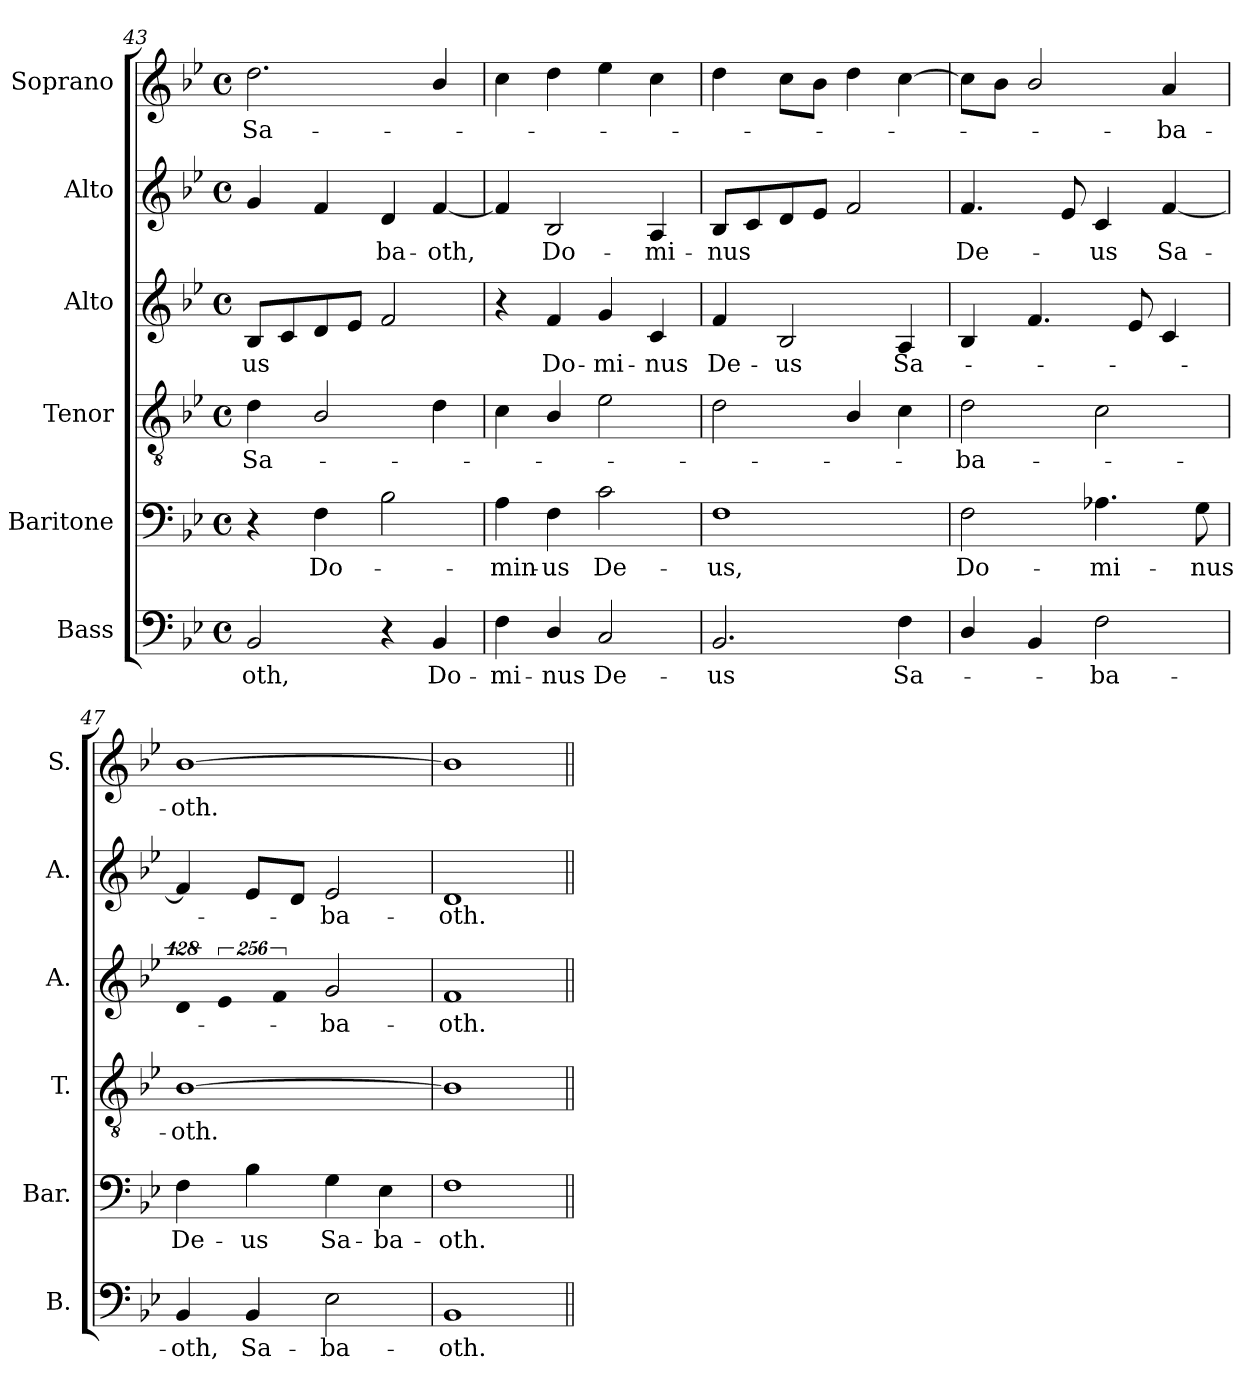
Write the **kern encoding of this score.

**kern	**text	**kern	**text	**kern	**text	**kern	**text	**kern	**text	**kern	**text
*part6	*part6	*part5	*part5	*part4	*part4	*part3	*part3	*part2	*part2	*part1	*part1
*staff6	*staff6	*staff5	*staff5	*staff4	*staff4	*staff3	*staff3	*staff2	*staff2	*staff1	*staff1
*I"Bass	*	*I"Baritone	*	*I"Tenor	*	*I"Alto	*	*I"Alto	*	*I"Soprano	*
*I'B.	*	*I'Bar.	*	*I'T.	*	*I'A.	*	*I'A.	*	*I'S.	*
*clefF4	*	*clefF4	*	*clefGv2	*	*clefG2	*	*clefG2	*	*clefG2	*
*	*	*	*	*ITrd7c12	*	*	*	*	*	*	*
*k[b-e-]	*	*k[b-e-]	*	*k[b-e-]	*	*k[b-e-]	*	*k[b-e-]	*	*k[b-e-]	*
*B-:	*	*B-:	*	*B-:	*	*B-:	*	*B-:	*	*B-:	*
*M4/4	*	*M4/4	*	*M4/4	*	*M4/4	*	*M4/4	*	*M4/4	*
*met(c)	*	*met(c)	*	*met(c)	*	*met(c)	*	*met(c)	*	*met(c)	*
=43	=43	=43	=43	=43	=43	=43	=43	=43	=43	=43	=43
!	!LO:LY:b:color=#000000	!	!	!	!	!	!	!	!	!	!
!	!	!	!	!	!LO:LY:b:color=#000000	!	!	!	!	!	!
!	!	!	!	!	!	!	!LO:LY:b:color=#000000	!	!	!	!
!	!	!	!	!	!	!	!	!	!	!	!LO:LY:b:color=#000000
2BB-i/	-oth,	4r	.	4Di\	Sa-	8B-i/L	-us	4gi/	.	2.ddi\	Sa-
.	.	.	.	.	.	8ci/	.	.	.	.	.
!	!	!	!LO:LY:b:color=#000000	!	!	!	!	!	!	!	!
.	.	4Fi\	Do-	2BB-i/	.	8di/	.	4fi/	.	.	.
.	.	.	.	.	.	8e-i/J	.	.	.	.	.
!	!	!	!	!	!	!	!	!	!LO:LY:b:color=#000000	!	!
4r	.	2B-i\	.	.	.	2fi/	.	4di/	-ba-	.	.
!	!LO:LY:b:color=#000000	!	!	!	!	!	!	!	!	!	!
!	!	!	!	!	!	!	!	!	!LO:LY:b:color=#000000	!	!
4BB-i/	Do-	.	.	4Di\	.	.	.	[4fi/	-oth,	4b-i/	.
=44	=44	=44	=44	=44	=44	=44	=44	=44	=44	=44	=44
!	!LO:LY:b:color=#000000	!	!	!	!	!	!	!	!	!	!
!	!	!	!LO:LY:b:color=#000000	!	!	!	!	!	!	!	!
4Fi\	-mi-	4Ai\	-min-	4Ci\	.	4r	.	4fi/]	.	4cci\	.
!	!LO:LY:b:color=#000000	!	!	!	!	!	!	!	!	!	!
!	!	!	!LO:LY:b:color=#000000	!	!	!	!	!	!	!	!
!	!	!	!	!	!	!	!LO:LY:b:color=#000000	!	!	!	!
!	!	!	!	!	!	!	!	!	!LO:LY:b:color=#000000	!	!
4Di/	-nus	4Fi\	-us	4BB-i/	.	4fi/	Do-	2B-i/	Do-	4ddi\	.
!	!LO:LY:b:color=#000000	!	!	!	!	!	!	!	!	!	!
!	!	!	!LO:LY:b:color=#000000	!	!	!	!	!	!	!	!
!	!	!	!	!	!	!	!LO:LY:b:color=#000000	!	!	!	!
2Ci/	De-	2ci\	De-	2E-i\	.	4gi/	-mi-	.	.	4ee-i\	.
!	!	!	!	!	!	!	!LO:LY:b:color=#000000	!	!	!	!
!	!	!	!	!	!	!	!	!	!LO:LY:b:color=#000000	!	!
.	.	.	.	.	.	4ci/	-nus	4Ai/	-mi-	4cci\	.
!!LO:PB:g=z
=45	=45	=45	=45	=45	=45	=45	=45	=45	=45	=45	=45
!	!LO:LY:b:color=#000000	!	!	!	!	!	!	!	!	!	!
!	!	!	!LO:LY:b:color=#000000	!	!	!	!	!	!	!	!
!	!	!	!	!	!	!	!LO:LY:b:color=#000000	!	!	!	!
!	!	!	!	!	!	!	!	!	!LO:LY:b:color=#000000	!	!
2.BB-i/	-us	1Fi	-us,	2Di\	.	4fi/	De-	8B-i/L	-nus	4ddi\	.
.	.	.	.	.	.	.	.	8ci/	.	.	.
!	!	!	!	!	!	!	!LO:LY:b:color=#000000	!	!	!	!
.	.	.	.	.	.	2B-i/	-us	8di/	.	8cci\L	.
.	.	.	.	.	.	.	.	8e-i/J	.	8b-i\J	.
.	.	.	.	4BB-i/	.	.	.	2fi/	.	4ddi\	.
!	!LO:LY:b:color=#000000	!	!	!	!	!	!	!	!	!	!
!	!	!	!	!	!	!	!LO:LY:b:color=#000000	!	!	!	!
4Fi\	Sa-	.	.	4Ci\	.	4Ai/	Sa-	.	.	[4cci\	.
=46	=46	=46	=46	=46	=46	=46	=46	=46	=46	=46	=46
!	!	!	!LO:LY:b:color=#000000	!	!	!	!	!	!	!	!
!	!	!	!	!	!LO:LY:b:color=#000000	!	!	!	!	!	!
!	!	!	!	!	!	!	!	!	!LO:LY:b:color=#000000	!	!
4Di/	.	2Fi\	Do-	2Di\	-ba-	4B-i/	.	4.fi/	De-	8cci\L]	.
.	.	.	.	.	.	.	.	.	.	8b-i\J	.
4BB-i/	.	.	.	.	.	4.fi/	.	.	.	2b-i/	.
.	.	.	.	.	.	.	.	8e-i/	.	.	.
!	!LO:LY:b:color=#000000	!	!	!	!	!	!	!	!	!	!
!	!	!	!LO:LY:b:color=#000000	!	!	!	!	!	!	!	!
!	!	!	!	!	!	!	!	!	!LO:LY:b:color=#000000	!	!
2Fi\	-ba-	4.A-i\	-mi-	2Ci\	.	.	.	4ci/	-us	.	.
.	.	.	.	.	.	8e-i/	.	.	.	.	.
!	!	!	!	!	!	!	!	!	!LO:LY:b:color=#000000	!	!
!	!	!	!	!	!	!	!	!	!	!	!LO:LY:b:color=#000000
.	.	.	.	.	.	4ci/	.	[4fi/	Sa-	4ai/	-ba-
!	!	!	!LO:LY:b:color=#000000	!	!	!	!	!	!	!	!
.	.	8Gi\	-nus	.	.	.	.	.	.	.	.
=47	=47	=47	=47	=47	=47	=47	=47	=47	=47	=47	=47
!	!LO:LY:b:color=#000000	!	!	!	!	!	!	!	!	!	!
!	!	!	!LO:LY:b:color=#000000	!	!	!	!	!	!	!	!
!	!	!	!	!	!LO:LY:b:color=#000000	!LO:N:vis=4	!	!	!	!	!
!	!	!	!	!	!	!	!	!	!	!	!LO:LY:b:color=#000000
4BB-i/	-oth,	4Fi\	De-	[1BB-i	-oth.	512%85di/	.	4fi/]	.	[1b-i	-oth.
!	!	!	!	!	!	!LO:N:vis=4	!	!	!	!	!
.	.	.	.	.	.	1024%171e-i/	.	.	.	.	.
!	!LO:LY:b:color=#000000	!	!	!	!	!	!	!	!	!	!
!	!	!	!LO:LY:b:color=#000000	!	!	!	!	!	!	!	!
4BB-i/	Sa-	4B-i\	-us	.	.	.	.	8e-i/L	.	.	.
!	!	!	!	!	!	!LO:N:vis=4	!	!	!	!	!
.	.	.	.	.	.	1024%171fi/	.	.	.	.	.
.	.	.	.	.	.	.	.	8di/J	.	.	.
!	!LO:LY:b:color=#000000	!	!	!	!	!	!	!	!	!	!
!	!	!	!LO:LY:b:color=#000000	!	!	!	!	!	!	!	!
!	!	!	!	!	!	!	!LO:LY:b:color=#000000	!	!	!	!
!	!	!	!	!	!	!	!	!	!LO:LY:b:color=#000000	!	!
2E-i\	-ba-	4Gi\	Sa-	.	.	2gi/	-ba-	2e-i/	-ba-	.	.
!	!	!	!LO:LY:b:color=#000000	!	!	!	!	!	!	!	!
.	.	4E-i\	-ba-	.	.	.	.	.	.	.	.
=48	=48	=48	=48	=48	=48	=48	=48	=48	=48	=48	=48
!	!LO:LY:b:color=#000000	!	!	!	!	!	!	!	!	!	!
!	!	!	!LO:LY:b:color=#000000	!	!	!	!	!	!	!	!
!	!	!	!	!	!	!	!LO:LY:b:color=#000000	!	!	!	!
!	!	!	!	!	!	!	!	!	!LO:LY:b:color=#000000	!	!
1BB-i	-oth.	1Fi	-oth.	1BB-i]	.	1fi	-oth.	1di	-oth.	1b-i]	.
=||	=||	=||	=||	=||	=||	=||	=||	=||	=||	=||	=||
*-	*-	*-	*-	*-	*-	*-	*-	*-	*-	*-	*-
